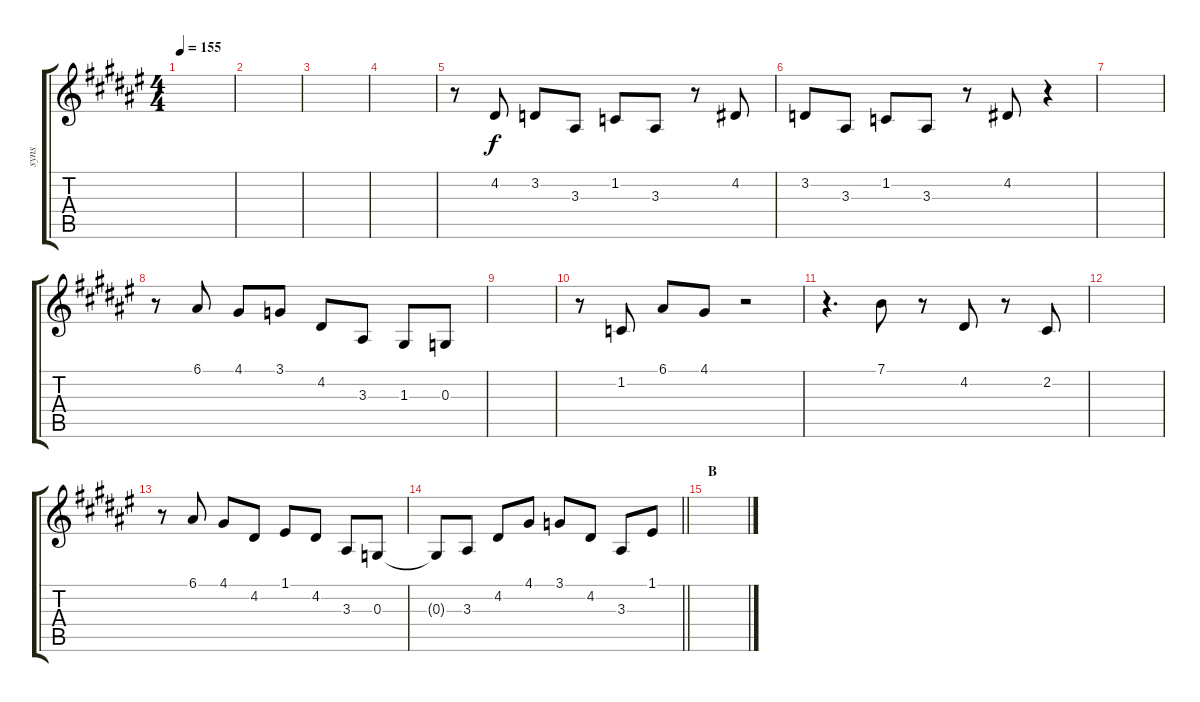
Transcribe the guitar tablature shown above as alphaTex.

\track ("syns" "syns") {instrument pizzicatostrings}
\staff {score tabs}
\tuning (E4 B3 G3 D3 A2 E2) {hide}
\ts (4 4)
\tempo 155
\clef g2
\ks f#
|
|
|
|
r.8 4.2.8 3.2.8 3.3.8 1.2.8 3.3.8 r.8 4.2.8 |
3.2.8 3.3.8 1.2.8 3.3.8 r.8 4.2.8 r.4 |
|
r.8 6.1.8 4.1.8 3.1.8 4.2.8 3.3.8 1.3.8 0.3.8 |
|
r.8 1.2.8 6.1.8 4.1.8 r.2 |
r.4{d} 7.1.8 r.8 4.2.8 r.8 2.2.8 |
|
r.8 6.1.8 4.1.8 4.2.8 1.1.8 4.2.8 3.3.8 0.3.8 |
\barLineRight lightlight
0.3{t}.8 3.3.8 4.2.8 4.1.8 3.1.8 4.2.8 3.3.8 1.1.8 |
\section ("" "B")
